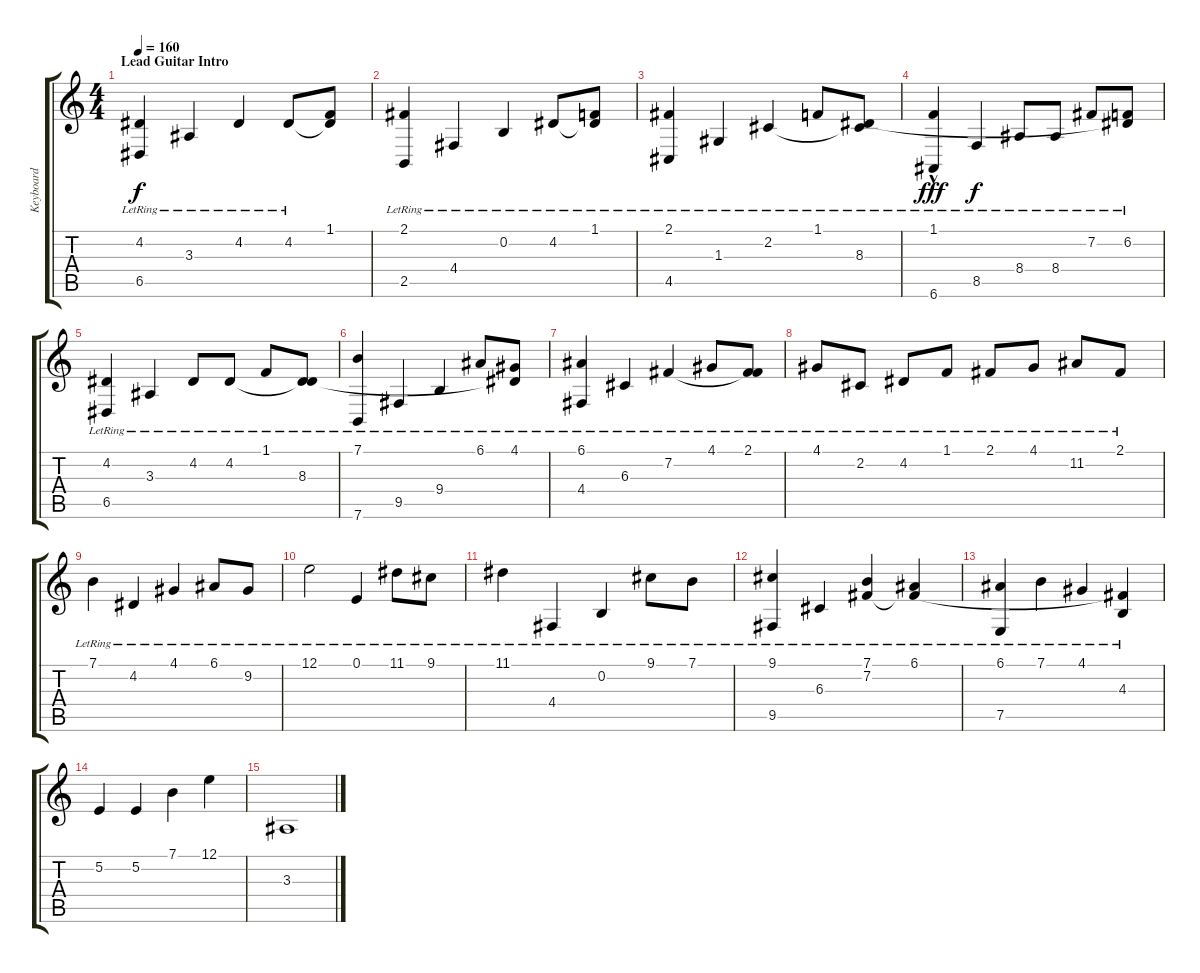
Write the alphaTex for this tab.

\track ("Keyboard" "Keyboard") {instrument pad1newage}
\staff {score tabs}
\tuning (E4 B3 G3 D3 A2 E2) {hide}
\ts (4 4)
\section ("" "Lead Guitar Intro")
\tempo 160
\clef g2
\ks c
(4.2{lr} 6.5{lr}).4{dy f volume 10} 3.3{lr}.4 4.2{lr}.4 4.2{lr}.8 (1.1 4.2{t}).8 |
(2.1{lr} 2.5{lr}).4 4.4{lr}.4 0.2{lr}.4 4.2{lr}.8 (1.1{lr} 4.2{t}).8 |
(2.1{lr} 4.5{lr}).4 1.3{lr}.4 2.2{lr}.4 1.1{lr}.8 (2.2{t} 8.3{lr}).8 |
(1.1{hac} 6.6{lr}).4{dy fff} 8.5{lr}.4{dy f} 8.4{lr}.8 8.4{lr}.8 7.2{lr}.8 (6.2{lr} 8.3{t}).8 |
(4.2{lr} 6.5{lr}).4 3.3{lr}.4 4.2{lr}.8 4.2{lr}.8 1.1{lr}.8 (4.2{t} 8.3{lr}).8 |
(7.1{lr} 7.6{lr}).4 9.5{lr}.4 9.4{lr}.4 6.1{lr}.8 (4.1{lr} 4.2{t}).8 |
(6.1{lr} 4.4{lr}).4 6.3{lr}.4 7.2{lr}.4 4.1{lr}.8 (2.1{lr} 7.2{t}).8 |
4.1{lr}.8 2.2{lr}.8 4.2{lr}.8 1.1{lr}.8 2.1{lr}.8 4.1{lr}.8 11.2{lr}.8 2.1{lr}.8 |
7.1{lr}.4 4.2{lr}.4 4.1{lr}.4 6.1{lr}.8 9.2{lr}.8 |
12.1{lr}.2 0.1{lr}.4 11.1{lr}.8 9.1{lr}.8 |
11.1{lr}.4 4.4{lr}.4 0.2{lr}.4 9.1{lr}.8 7.1{lr}.8 |
(9.1{lr} 9.5{lr}).4 6.3{lr}.4 (7.1{lr} 7.2{lr}).4 (6.1{lr} 7.2{t}).4 |
(6.1{lr} 7.5{lr}).4 7.1{lr}.4 4.1{lr}.4 (7.2{t} 4.3{lr}).4 |
5.2.4 5.2.4 7.1.4 12.1.4 |
3.3.1
